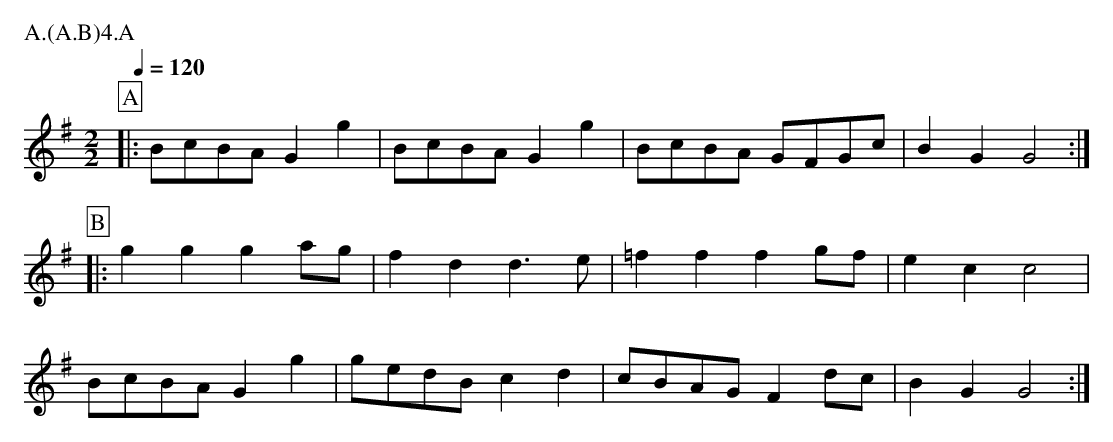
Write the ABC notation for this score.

X:1
T:Cuckoos Nest Ilmington
Q:1/4=120
M:2/2
L:1/8
P:A.(A.B)4.A
K:G
P:A
|:BcBA G2g2|BcBA G2g2| BcBA GFGc|B2G2 G4:|
P:B
|:g2g2 g2ag|f2d2 d3e |=f2f2 f2gf|e2c2 c4 |
  BcBA G2g2|gedB c2d2| cBAG F2dc|B2G2 G4:|
W:
W: Figures:
W: FU, SS, DF1, SS, DF2, SS
W: DF: A difficult sticking chorus. The odds strike the evens butts
W: three times while both hopping on right leg, pause, then evens
W: hit odds while both hopping on left leg, pause.
W: then drop on to right leg while striking tips, hop while striking butts,
W: then on to left leg striking tips etc. Repeat 4 times then into hey.
W: Three tunes available from black book
